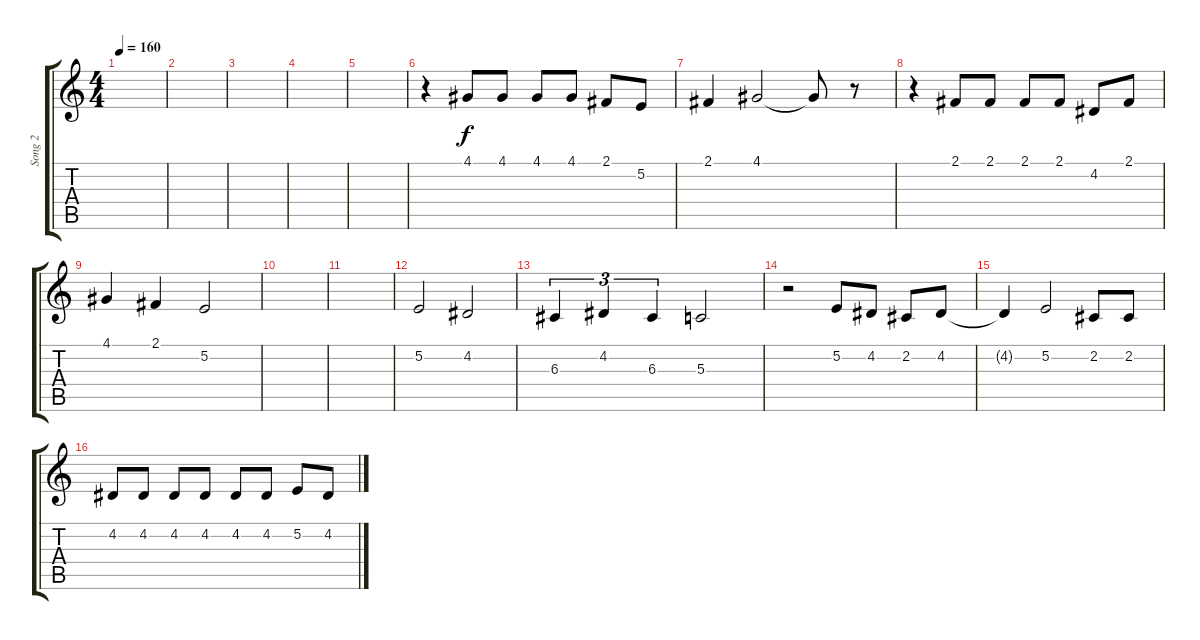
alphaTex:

\track ("Song 2" "Song 2") {instrument viola}
\staff {score tabs}
\tuning (E4 B3 G3 D3 A2 E2) {hide}
\ts (4 4)
\tempo 160
\clef g2
\ks c
|
|
|
|
|
r.4 4.1.8 4.1.8 4.1.8 4.1.8 2.1.8 5.2.8 |
2.1.4 4.1.2 4.1{t}.8 r.8 |
r.4 2.1.8 2.1.8 2.1.8 2.1.8 4.2.8 2.1.8 |
4.1.4 2.1.4 5.2.2 |
|
|
5.2.2 4.2.2 |
6.3.4{tu (3 2)} 4.2.4{tu (3 2)} 6.3.4{tu (3 2)} 5.3.2 |
r.2 5.2.8 4.2.8 2.2.8 4.2.8 |
4.2{t}.4 5.2.2 2.2.8 2.2.8 |
4.2.8 4.2.8 4.2.8 4.2.8 4.2.8 4.2.8 5.2.8 4.2.8
